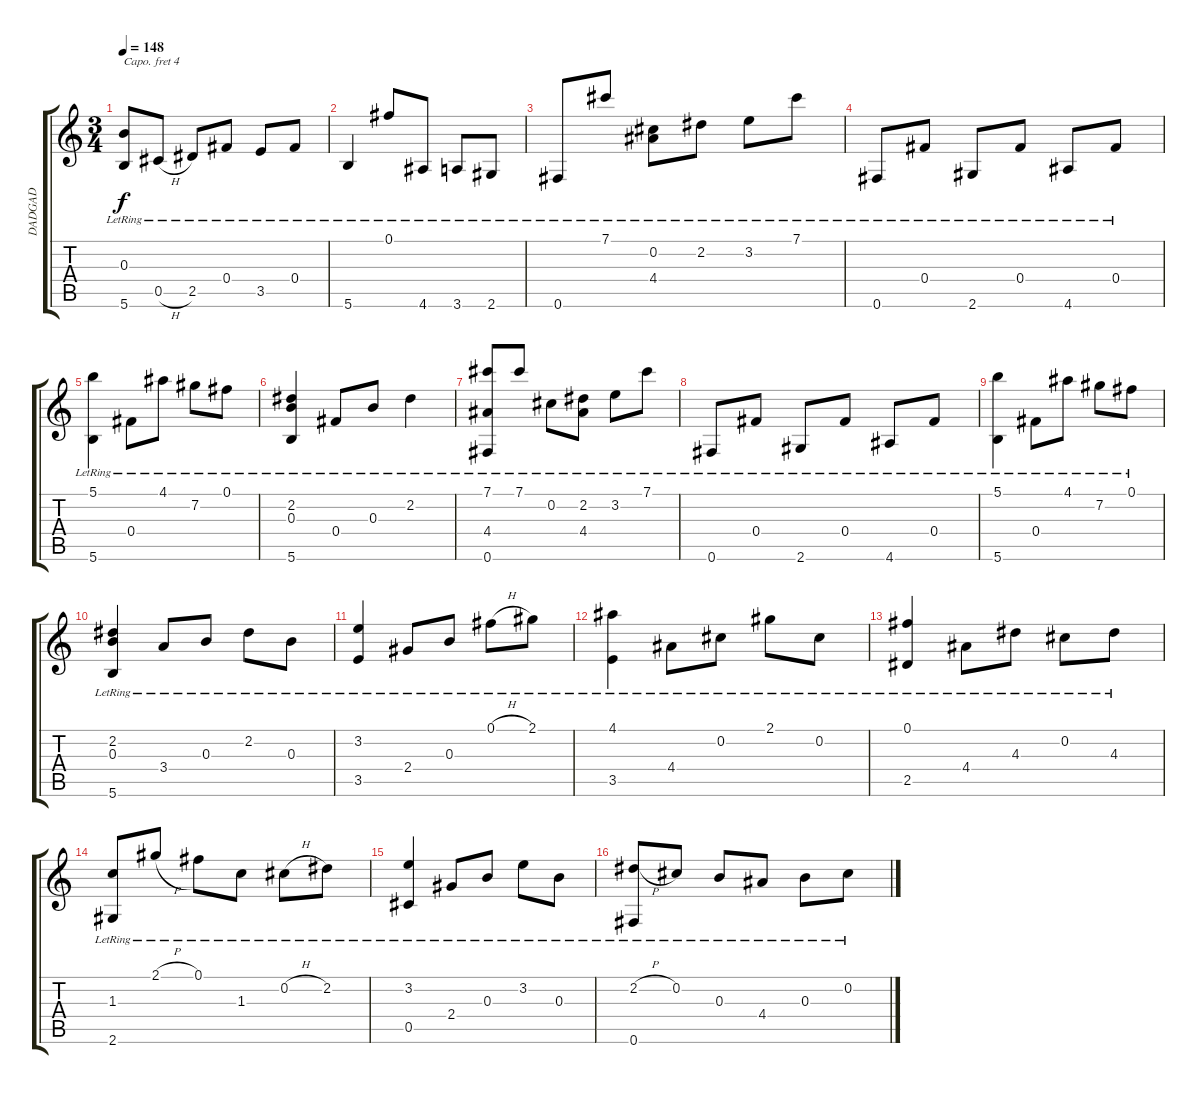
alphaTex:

\track ("DADGAD" "DADGAD") {instrument acousticguitarsteel}
\staff {score tabs}
\capo 4
\tuning (D4 A3 G3 D3 A2 D2) {hide}
\ts (3 4)
\tempo 148
\clef g2
\ks c
(0.3{lr} 5.6{lr}).8{dy f} 0.5{h lr}.8 2.5{lr}.8 0.4{lr}.8 3.5{lr}.8 0.4{lr}.8 |
5.6{lr}.4 0.1{lr}.8 4.6{lr}.8 3.6{lr}.8 2.6{lr}.8 |
0.6{lr}.8 7.1{lr}.8 (0.2{lr} 4.4{lr}).8 2.2{lr}.8 3.2{lr}.8 7.1{lr}.8 |
0.6{lr}.8 0.4{lr}.8 2.6{lr}.8 0.4{lr}.8 4.6{lr}.8 0.4{lr}.8 |
(5.1{lr} 5.6{lr}).4 0.4{lr}.8 4.1{lr}.8 7.2{lr}.8 0.1{lr}.8 |
(2.2{lr} 0.3{lr} 5.6{lr}).4 0.4{lr}.8 0.3{lr}.8 2.2{lr}.4 |
(7.1{lr} 4.4{lr} 0.6{lr}).8 7.1{lr}.8 0.2{lr}.8 (2.2{lr} 4.4{lr}).8 3.2{lr}.8 7.1{lr}.8 |
0.6{lr}.8 0.4{lr}.8 2.6{lr}.8 0.4{lr}.8 4.6{lr}.8 0.4{lr}.8 |
(5.1{lr} 5.6{lr}).4 0.4{lr}.8 4.1{lr}.8 7.2{lr}.8 0.1{lr}.8 |
(2.2{lr} 0.3{lr} 5.6{lr}).4 3.4{lr}.8 0.3{lr}.8 2.2{lr}.8 0.3{lr}.8 |
(3.2{lr} 3.5{lr}).4 2.4{lr}.8 0.3{lr}.8 0.1{h lr}.8 2.1{lr}.8 |
(4.1{lr} 3.5{lr}).4 4.4{lr}.8 0.2{lr}.8 2.1{lr}.8 0.2{lr}.8 |
(0.1{lr} 2.5{lr}).4 4.4{lr}.8 4.3{lr}.8 0.2{lr}.8 4.3{lr}.8 |
(1.3{lr} 2.6{lr}).8 2.1{h lr}.8 0.1{lr}.8 1.3{lr}.8 0.2{h lr}.8 2.2{lr}.8 |
(3.2{lr} 0.5{lr}).4 2.4{lr}.8 0.3{lr}.8 3.2{lr}.8 0.3{lr}.8 |
(2.2{h lr} 0.6{lr}).8 0.2{lr}.8 0.3{lr}.8 4.4{lr}.8 0.3{lr}.8 0.2{lr}.8
